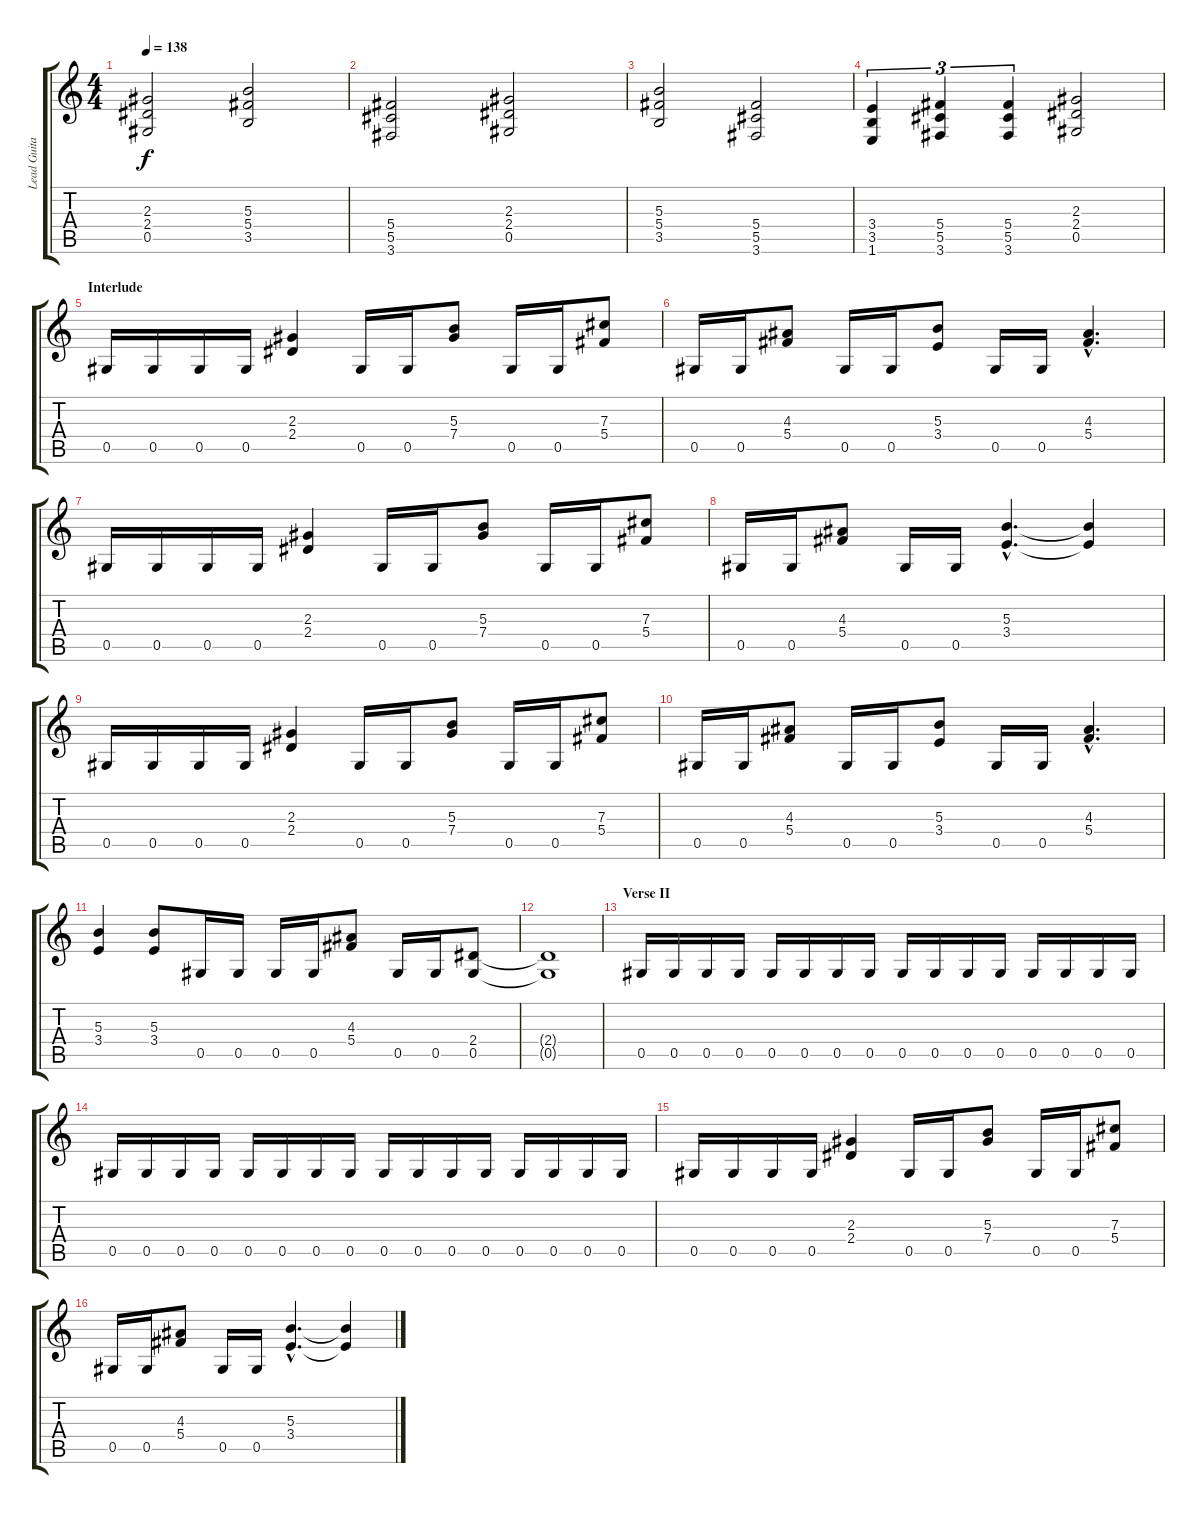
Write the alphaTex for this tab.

\track ("Lead Guitar II" "Lead Guita") {instrument distortionguitar}
\staff {score tabs}
\tuning (Eb4 Bb3 Gb3 Db3 Ab2 Eb2) {hide}
\ts (4 4)
\tempo 138
\clef g2
\ks c
(2.3 2.4 0.5).2{dy f} (5.3 5.4 3.5).2 |
(5.4 5.5 3.6).2 (2.3 2.4 0.5).2 |
(5.3 5.4 3.5).2 (5.4 5.5 3.6).2 |
(3.4 3.5 1.6).4{tu (3 2)} (5.4 5.5 3.6).4{tu (3 2)} (5.4 5.5 3.6).4{tu (3 2)} (2.3 2.4 0.5).2 |
\section ("" "Interlude")
0.5.16 0.5.16 0.5.16 0.5.16 (2.3 2.4).4 0.5.16 0.5.16 (5.3 7.4).8 0.5.16 0.5.16 (7.3 5.4).8 |
0.5.16 0.5.16 (4.3 5.4).8 0.5.16 0.5.16 (5.3 3.4).8 0.5.16 0.5.16 (4.3{hac} 5.4{hac}).4{d} |
0.5.16 0.5.16 0.5.16 0.5.16 (2.3 2.4).4 0.5.16 0.5.16 (5.3 7.4).8 0.5.16 0.5.16 (7.3 5.4).8 |
0.5.16 0.5.16 (4.3 5.4).8 0.5.16 0.5.16 (5.3{hac} 3.4{hac}).4{d} (5.3{t} 3.4{t}).4 |
0.5.16 0.5.16 0.5.16 0.5.16 (2.3 2.4).4 0.5.16 0.5.16 (5.3 7.4).8 0.5.16 0.5.16 (7.3 5.4).8 |
0.5.16 0.5.16 (4.3 5.4).8 0.5.16 0.5.16 (5.3 3.4).8 0.5.16 0.5.16 (4.3{hac} 5.4{hac}).4{d} |
(5.3 3.4).4 (5.3 3.4).8 0.5.16 0.5.16 0.5.16 0.5.16 (4.3 5.4).8 0.5.16 0.5.16 (2.4 0.5).8 |
(2.4{t} 0.5{t}).1 |
\section ("" "Verse II")
0.5.16 0.5.16 0.5.16 0.5.16 0.5.16 0.5.16 0.5.16 0.5.16 0.5.16 0.5.16 0.5.16 0.5.16 0.5.16 0.5.16 0.5.16 0.5.16 |
0.5.16 0.5.16 0.5.16 0.5.16 0.5.16 0.5.16 0.5.16 0.5.16 0.5.16 0.5.16 0.5.16 0.5.16 0.5.16 0.5.16 0.5.16 0.5.16 |
0.5.16 0.5.16 0.5.16 0.5.16 (2.3 2.4).4 0.5.16 0.5.16 (5.3 7.4).8 0.5.16 0.5.16 (7.3 5.4).8 |
0.5.16 0.5.16 (4.3 5.4).8 0.5.16 0.5.16 (5.3{hac} 3.4{hac}).4{d} (5.3{t} 3.4{t}).4
